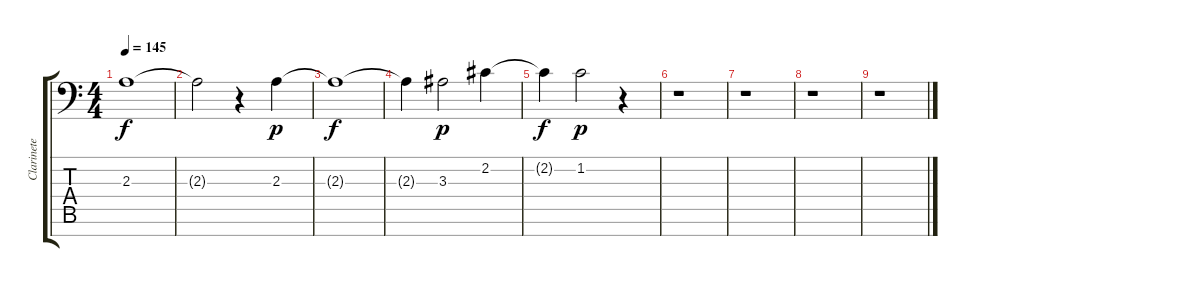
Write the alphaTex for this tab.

\track ("Clarinete" "Clarinete") {instrument synthstrings1}
\staff {score tabs}
\tuning (E4 B3 G3 D3 A2 E2 C-1) {hide}
\ts (4 4)
\tempo 145
\clef f4
\ks c
2.3{t}.1{dy f} |
2.3{t}.2 r.4 2.3.4{dy p volume 12 balance 9} |
2.3{t}.1{dy f} |
2.3{t}.4 3.3.2{dy p volume 12 balance 9} 2.2.4{volume 12 balance 9} |
2.2{t}.4{dy f} 1.2.2{dy p} r.4 |
r.1 |
r.1 |
r.1 |
r.1
